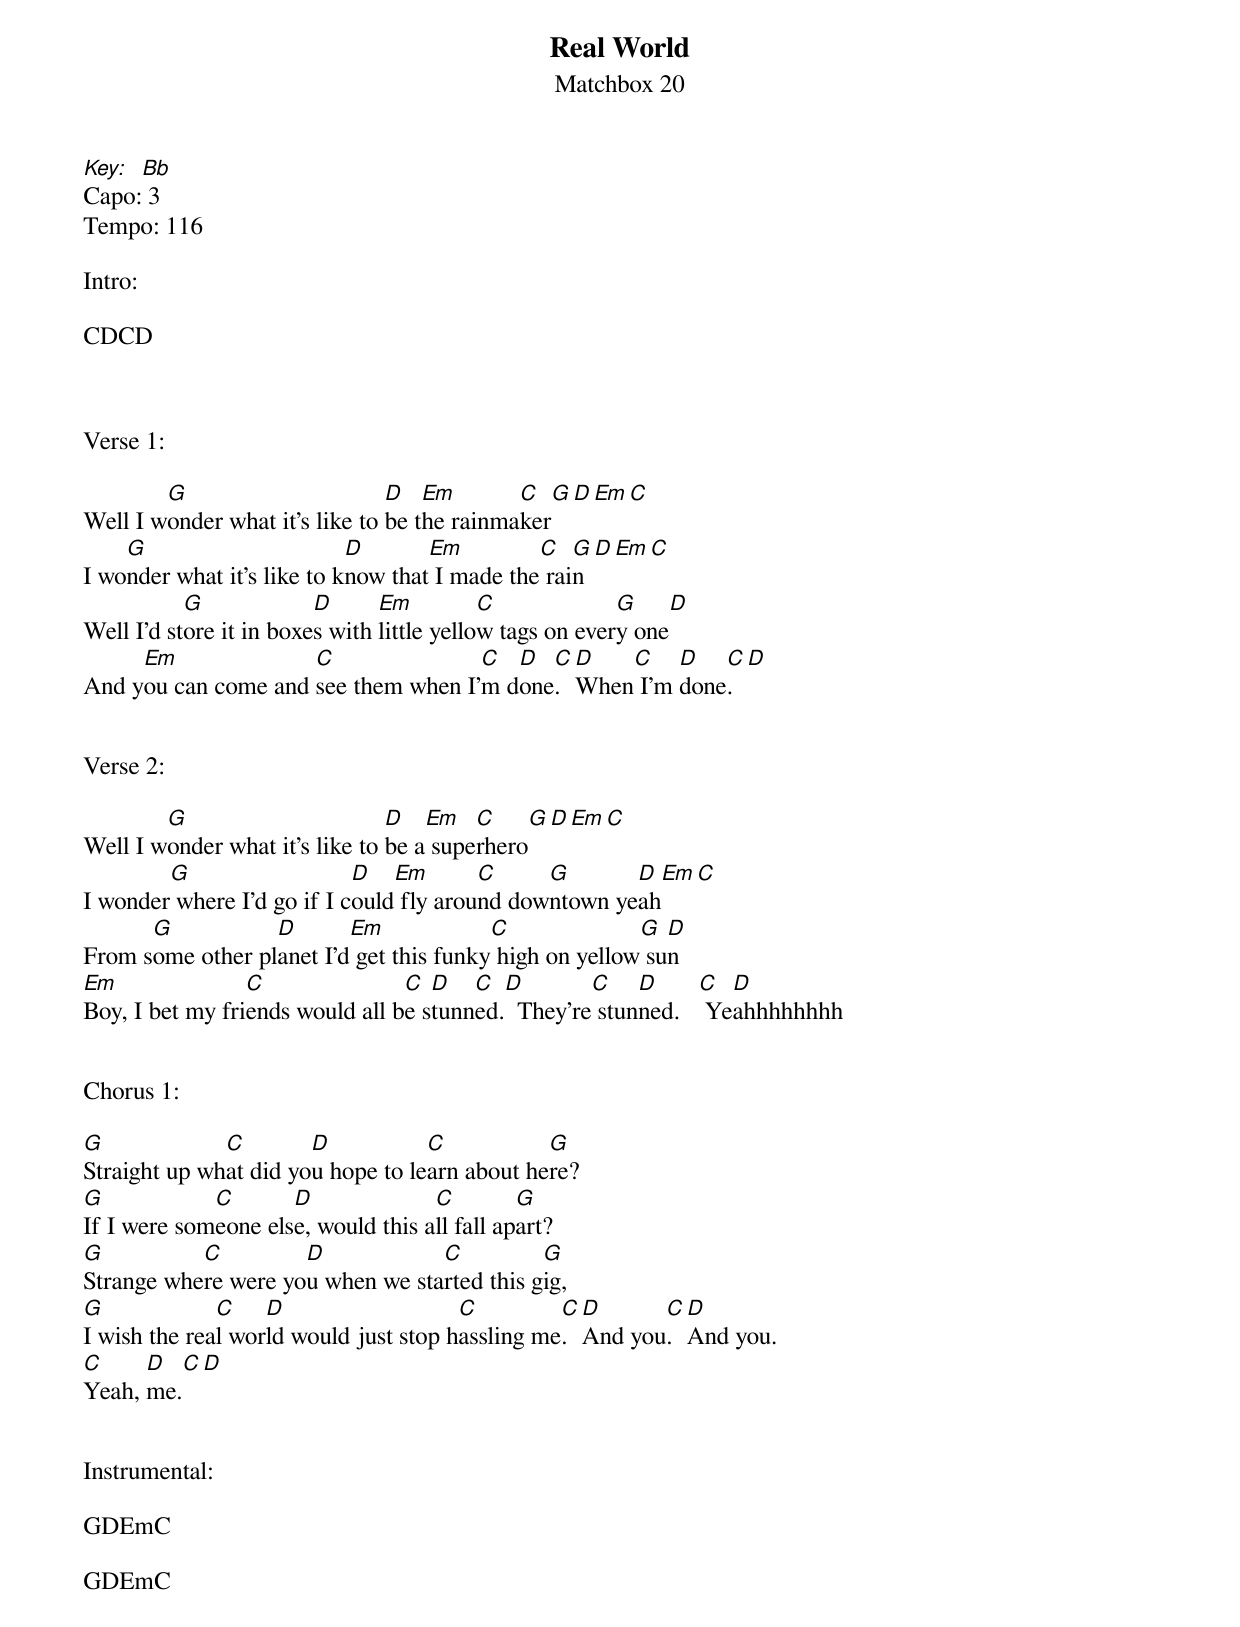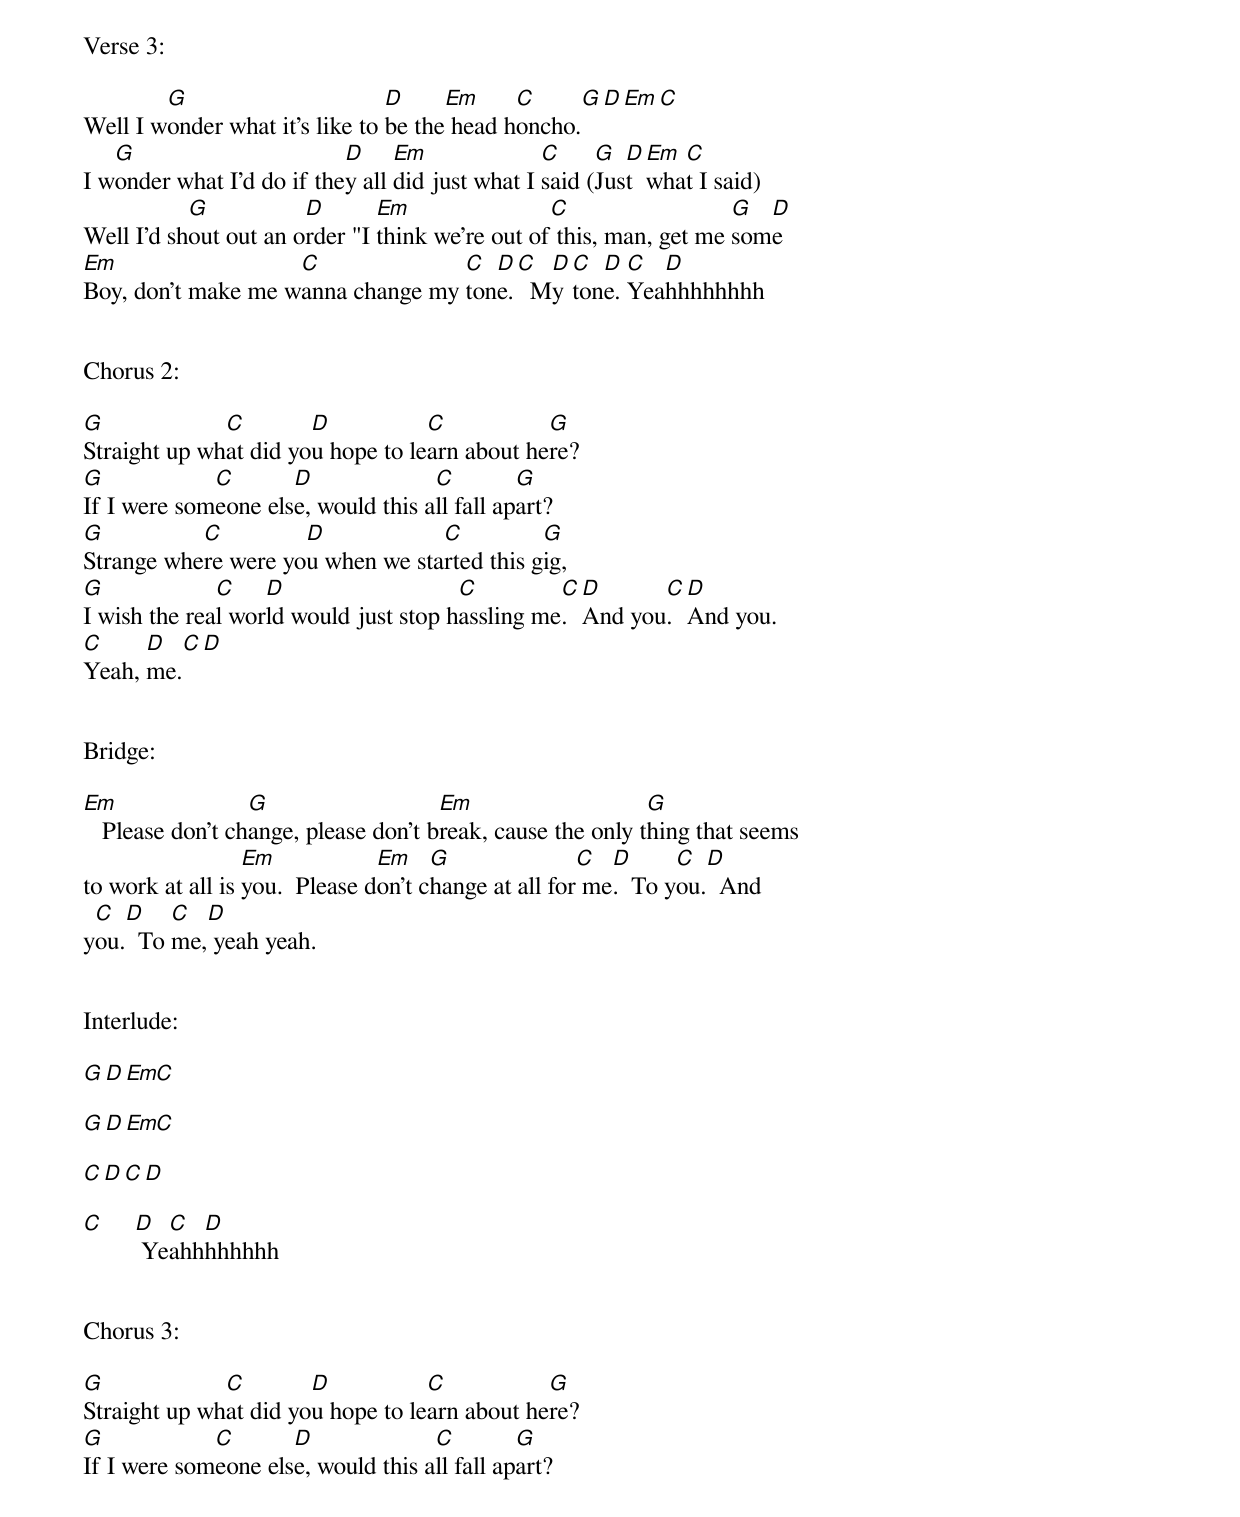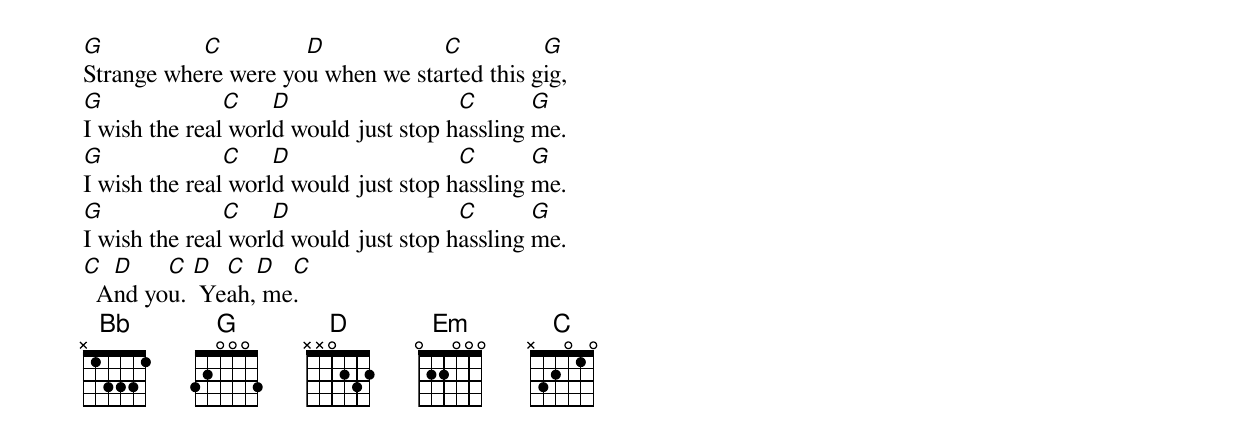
Real World
Matchbox 20
Key: Bb
Capo: 3
Tempo: 116

Intro:

CDCD



Verse 1:

        G                       D   Em       C     G  D Em C
Well I wonder what it's like to be the rainmaker
    G                       D       Em         C   G  D Em C
I wonder what it's like to know that I made the rain
           G             D      Em          C             G     D
Well I'd store it in boxes with little yellow tags on every one
     Em              C               C  D  C  D   C    D   C  D
And you can come and see them when I'm done.  When I'm done.


Verse 2:

        G                       D   Em   C     G  D Em C
Well I wonder what it's like to be a superhero
        G                   D   Em       C     G       D Em C
I wonder where I'd go if I could fly around downtown yeah
      G           D       Em             C              G  D
From some other planet I'd get this funky high on yellow sun
Em               C               C  D   C  D        C    D      C  D
Boy, I bet my friends would all be stunned.  They're stunned.    Yeahhhhhhhh


Chorus 1:

G             C        D           C           G
Straight up what did you hope to learn about here?
G            C       D              C         G
If I were someone else, would this all fall apart?
G          C         D            C          G
Strange where were you when we started this gig,
G             C    D                   C         C  D      C  D
I wish the real world would just stop hassling me.  And you.  And you.
C     D   C    D
Yeah, me.


Instrumental:

GDEmC

GDEmC


Verse 3:

        G                       D     Em     C     G  D Em C
Well I wonder what it's like to be the head honcho.
   G                       D     Em              C     G  D Em C
I wonder what I'd do if they all did just what I said (Just what I said)
           G           D       Em                C                  G  D
Well I'd shout out an order "I think we're out of this, man, get me some
Em                  C              C  D C  D C  D  C  D
Boy, don't make me wanna change my tone.  My tone. Yeahhhhhhhh


Chorus 2:

G             C        D           C           G
Straight up what did you hope to learn about here?
G            C       D              C         G
If I were someone else, would this all fall apart?
G          C         D            C          G
Strange where were you when we started this gig,
G             C    D                   C         C  D      C  D
I wish the real world would just stop hassling me.  And you.  And you.
C     D   C    D
Yeah, me.


Bridge:

Em                G                   Em                    G
   Please don't change, please don't break, cause the only thing that seems
                  Em            Em    G               C  D      C  D
to work at all is you.  Please don't change at all for me.  To you.  And
 C  D    C  D
you.  To me, yeah yeah.


Interlude:

G  D EmC

G  D EmC

C  D C  D

C    D  C  D
      Yeahhhhhhhh


Chorus 3:

G             C        D           C           G
Straight up what did you hope to learn about here?
G            C       D              C         G
If I were someone else, would this all fall apart?
G          C         D            C          G
Strange where were you when we started this gig,
G              C    D                  C       G
I wish the real world would just stop hassling me.
G              C    D                  C       G
I wish the real world would just stop hassling me.
G              C    D                  C       G
I wish the real world would just stop hassling me.
C  D    C  D  C  D  C
  And you.  Yeah, me.
